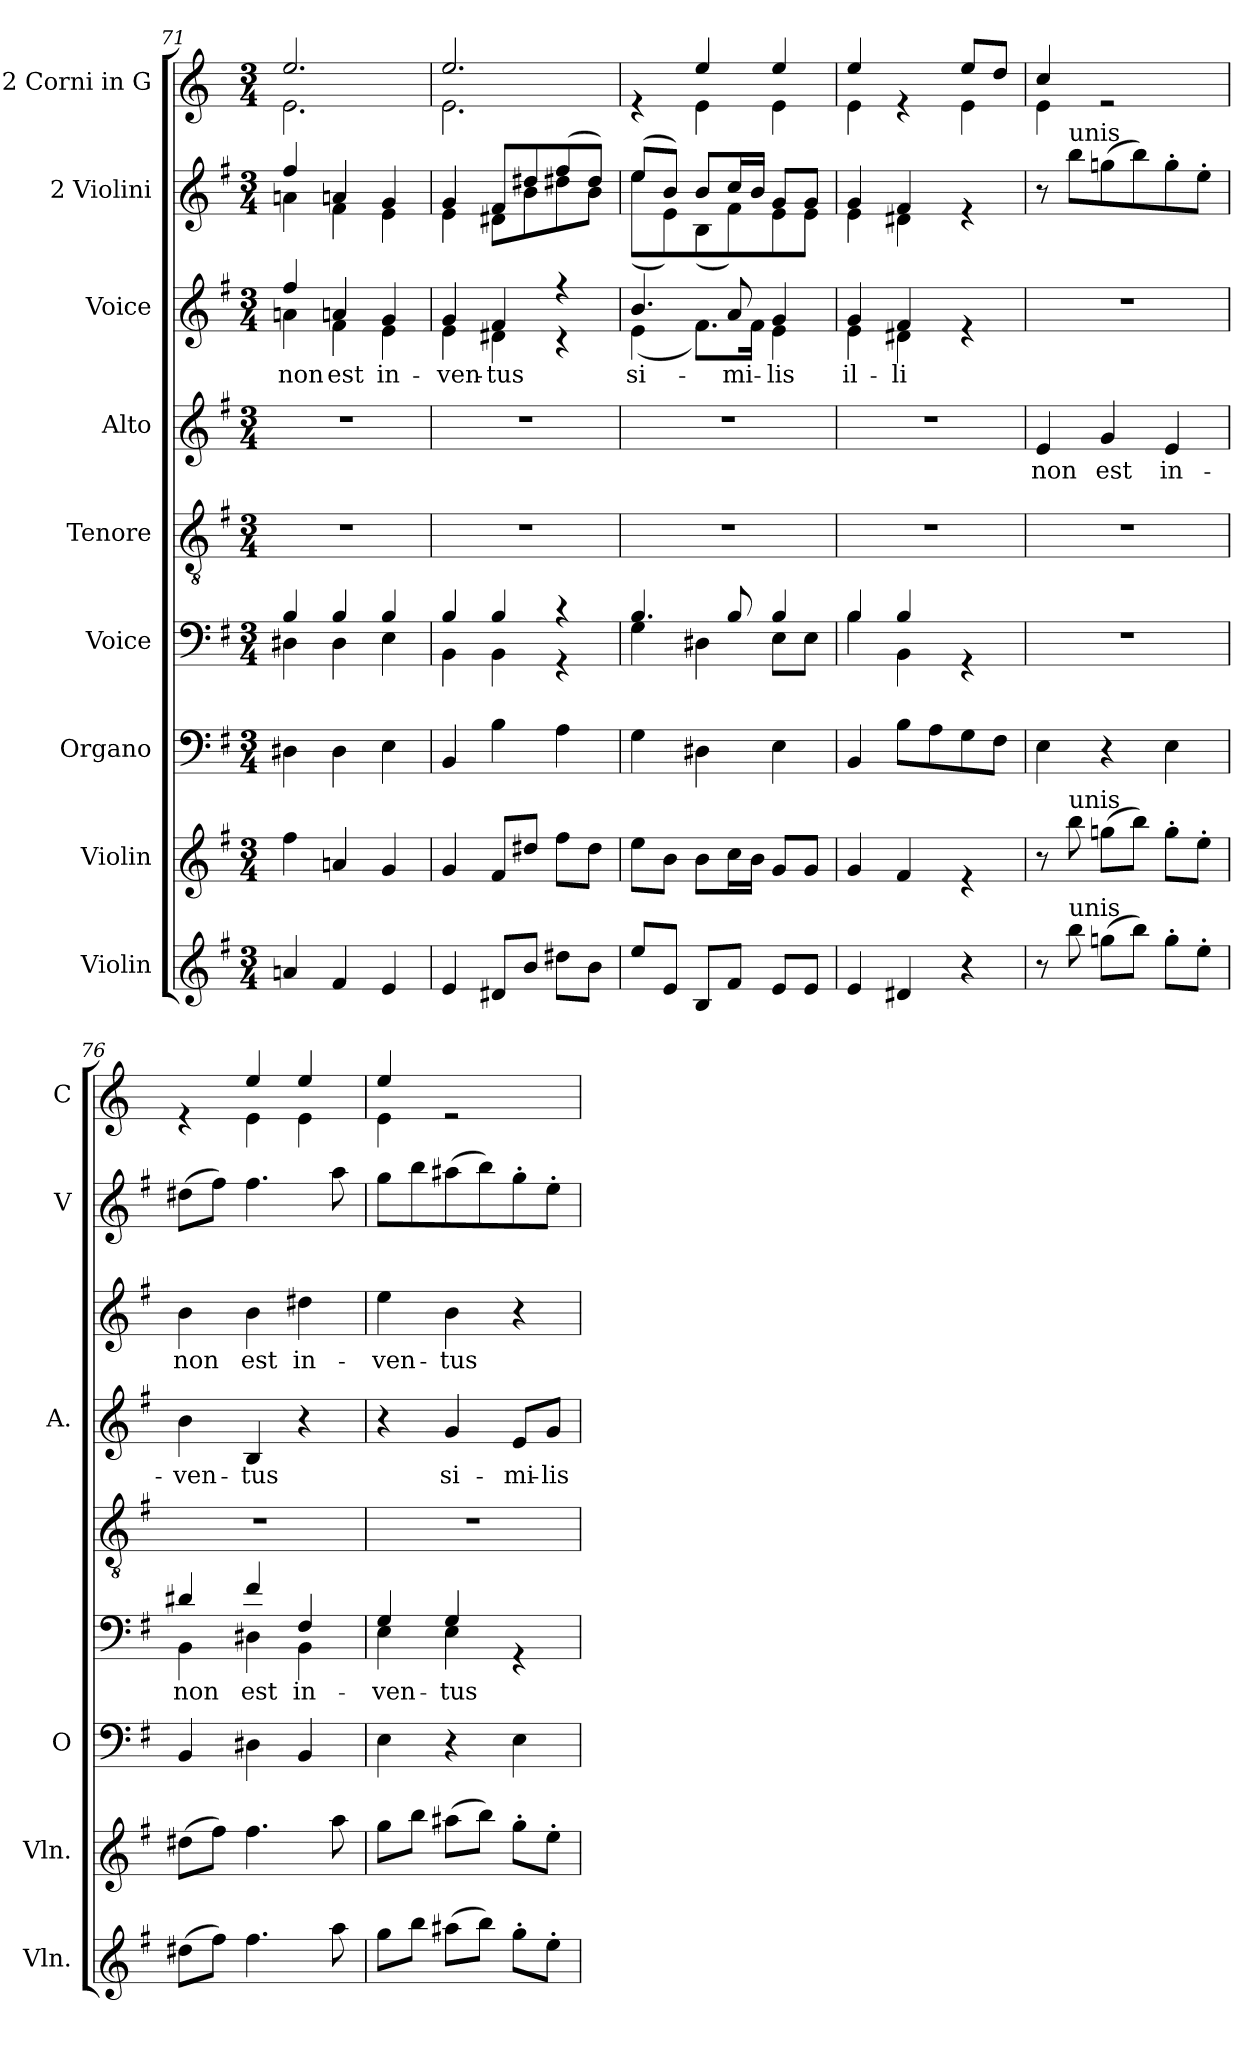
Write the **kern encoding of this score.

**kern	**kern	**kern	**kern	**text	**kern	**kern	**text	**kern	**text	**kern	**kern
*part9	*part8	*part7	*part6	*part6	*part5	*part4	*part4	*part3	*part3	*part2	*part1
*staff9	*staff8	*staff7	*staff6	*staff6	*staff5	*staff4	*staff4	*staff3	*staff3	*staff2	*staff1
*I"Violin	*I"Violin	*I"Organo	*I"Voice	*	*I"Tenore	*I"Alto	*	*I"Voice	*	*I"2 Violini	*I"2 Corni in G
*I'Vln.	*I'Vln.	*I'O	*	*	*	*I'A.	*	*	*	*I'V	*I'C
*clefG2	*clefG2	*clefF4	*clefF4	*	*clefGv2	*clefG2	*	*clefG2	*	*clefG2	*clefG2
*	*	*	*	*	*	*	*	*	*	*	*ITrd3c5
*k[f#]	*k[f#]	*k[f#]	*k[f#]	*	*k[f#]	*k[f#]	*	*k[f#]	*	*k[f#]	*k[f#]
*M3/4	*M3/4	*M3/4	*M3/4	*	*M3/4	*M3/4	*	*M3/4	*	*M3/4	*M3/4
=71	=71	=71	=71	=71	=71	=71	=71	=71	=71	=71	=71
*	*	*	*^	*	*	*	*	*	*	*	*
!	!	!	!	!	!	!	!	!	!	!LO:LY:b	!	!
*	*	*	*	*	*	*	*	*	*^	*	*^	*^
4an/	4ff#\	4D#X\	4B/	4D#X\	.	2.r	2.r	.	4ff#/	4an\	non	4ff#/	4an\	2.b/	2.B\
!	!	!	!	!	!	!	!	!	!	!	!LO:LY:b	!	!	!	!
4f#/	4an/	4D#\	4B/	4D#\	.	.	.	.	4an/	4f#\	est	4an/	4f#\	.	.
!	!	!	!	!	!	!	!	!	!	!	!LO:LY:b	!	!	!	!
4e/	4g/	4E\	4B/	4E\	.	.	.	.	4g/	4e\	in-	4g/	4e\	.	.
=72	=72	=72	=72	=72	=72	=72	=72	=72	=72	=72	=72	=72	=72	=72	=72
!	!	!	!	!	!	!	!	!	!	!	!LO:LY:b	!	!	!	!
4e/	4g/	4BB/	4B/	4BB\	.	2.r	2.r	.	4g/	4e\	-ven-	4g/	4e\	2.b/	2.B\
!	!	!	!	!	!	!	!	!	!	!	!LO:LY:b	!	!	!	!
8d#X/L	8f#/L	4B\	4B/	4BB\	.	.	.	.	4f#/	4d#X\	-tus	8f#/L	8d#X\L	.	.
8b/J	8dd#X/J	.	.	.	.	.	.	.	.	.	.	8dd#X/	8b\	.	.
8dd#X\L	8ff#\L	4A\	4r	4r	.	.	.	.	4r	4r	.	(8ff#/	8dd#X\	.	.
8b\J	8dd#\J	.	.	.	.	.	.	.	.	.	.	8dd#/J)	8b\J	.	.
=73	=73	=73	=73	=73	=73	=73	=73	=73	=73	=73	=73	=73	=73	=73	=73
!	!	!	!	!	!	!	!	!	!	!	!LO:LY:b	!	!	!	!
8ee/L	8ee\L	4G\	4.B/	4G\	.	2.r	2.r	.	4.b/	(4e\	si-	(8ee/L	(8ee\L	4re	4ryy
8e/J	8b\J	.	.	.	.	.	.	.	.	.	.	8b/J)	8e\)	.	.
8B/L	8b\L	4D#X\	.	4D#X\	.	.	.	.	.	8.f#\L)	.	8b/L	(8B\	4b/	4B\
!	!	!	!	!	!	!	!	!	!	!	!LO:LY:b	!	!	!	!
8f#/J	16cc\L	.	8B/	.	.	.	.	.	8a/	.	-mi-	16cc/L	8f#\)	.	.
.	16b\JJ	.	.	.	.	.	.	.	.	16f#\Jk	.	16b/JJ	.	.	.
!	!	!	!	!	!	!	!	!	!	!	!LO:LY:b	!	!	!	!
8e/L	8g/L	4E\	4B/	8E\L	.	.	.	.	4g/	4e\	-lis	8g/L	8e\	4b/	4B\
8e/J	8g/J	.	.	8E\J	.	.	.	.	.	.	.	8g/J	8e\J	.	.
=74	=74	=74	=74	=74	=74	=74	=74	=74	=74	=74	=74	=74	=74	=74	=74
!	!	!	!	!	!	!	!	!	!	!	!LO:LY:b	!	!	!	!
4e/	4g/	4BB/	4B/	4B\	.	2.r	2.r	.	4g/	4e\	il-	4g/	4e\	4b/	4B\
!	!	!	!	!	!	!	!	!	!	!	!LO:LY:b	!	!	!	!
4d#X/	4f#/	8B\L	4B/	4BB\	.	.	.	.	4f#/	4d#X\	-li	4f#/	4d#X\	4re	4ryy
.	.	8A\	.	.	.	.	.	.	.	.	.	.	.	.	.
4r	4re	8G\	4rGG	4ryy	.	.	.	.	4re	4ryy	.	4re	4ryy	8b/L	4B\
.	.	8F#\J	.	.	.	.	.	.	.	.	.	.	.	8a/J	.
*	*	*	*	*	*	*	*	*	*v	*v	*	*	*	*	*
*	*	*	*v	*v	*	*	*	*	*	*	*v	*v	*	*
!!LO:LB:g=z	!!
=75	=75	=75	=75	=75	=75	=75	=75	=75	=75	=75	=75	=75
!	!	!	!	!	!	!	!LO:LY:b	!	!	!	!	!
8r	8r	4E\	2.r	.	2.r	4e/	non	2.r	.	8r	4g/	4B\
!	!	!	!	!	!	!	!	!	!	!LO:TX:a:t=unis	!	!
!	!LO:TX:a:t=unis	!	!	!	!	!	!	!	!	!	!	!
!LO:TX:a:t=unis	!	!	!	!	!	!	!	!	!	!	!	!
8bb\	8bb\	.	.	.	.	.	.	.	.	8bb\L	.	.
!	!	!	!	!	!	!	!LO:LY:b	!	!	!	!	!
(8ggn\L	(8ggn\L	4r	.	.	.	4g/	est	.	.	(8ggn\	2re	2ryy
8bb\J)	8bb\J)	.	.	.	.	.	.	.	.	8bb\)	.	.
!	!	!	!	!	!	!	!LO:LY:b	!	!	!	!	!
8gg'\L	8gg'\L	4E\	.	.	.	4e/	in-	.	.	8gg'\	.	.
8ee'\J	8ee'\J	.	.	.	.	.	.	.	.	8ee'\J	.	.
=76	=76	=76	=76	=76	=76	=76	=76	=76	=76	=76	=76	=76
*	*	*	*^	*	*	*	*	*	*	*	*	*
!	!	!	!	!	!LO:LY:b	!	!	!LO:LY:b	!	!LO:LY:b	!	!	!
(8dd#X\L	(8dd#X\L	4BB/	4d#X/	4BB\	non	2.r	4b\	-ven-	4b\	non	(8dd#X\L	4re	4ryy
8ff#\J)	8ff#\J)	.	.	.	.	.	.	.	.	.	8ff#\J)	.	.
!	!	!	!	!	!LO:LY:b	!	!	!LO:LY:b	!	!LO:LY:b	!	!	!
4.ff#\	4.ff#\	4D#X\	4f#/	4D#X\	est	.	4B/	-tus	4b\	est	4.ff#\	4b/	4B\
!	!	!	!	!	!LO:LY:b	!	!	!	!	!LO:LY:b	!	!	!
.	.	4BB/	4F#/	4BB\	in-	.	4r	.	4dd#X\	in-	.	4b/	4B\
8aa\	8aa\	.	.	.	.	.	.	.	.	.	8aa\	.	.
=77	=77	=77	=77	=77	=77	=77	=77	=77	=77	=77	=77	=77	=77
!	!	!	!	!	!LO:LY:b	!	!	!	!	!LO:LY:b	!	!	!
8gg\L	8gg\L	4E\	4G/	4E\	-ven-	2.r	4r	.	4ee\	-ven-	8gg\L	4b/	4B\
8bb\J	8bb\J	.	.	.	.	.	.	.	.	.	8bb\	.	.
!	!	!	!	!	!LO:LY:b	!	!	!LO:LY:b	!	!LO:LY:b	!	!	!
(8aa#X\L	(8aa#X\L	4r	4G/	4E\	-tus	.	4g/	si-	4b\	-tus	(8aa#X\	2re	2ryy
8bb\J)	8bb\J)	.	.	.	.	.	.	.	.	.	8bb\)	.	.
!	!	!	!	!	!	!	!	!LO:LY:b	!	!	!	!	!
8gg'\L	8gg'\L	4E\	4rGG	4ryy	.	.	8e/L	-mi-	4r	.	8gg'\	.	.
!	!	!	!	!	!	!	!	!LO:LY:b	!	!	!	!	!
8ee'\J	8ee'\J	.	.	.	.	.	8g/J	-lis	.	.	8ee'\J	.	.
*	*	*	*v	*v	*	*	*	*	*	*	*	*v	*v
=	=	=	=	=	=	=	=	=	=	=	=
*-	*-	*-	*-	*-	*-	*-	*-	*-	*-	*-	*-
